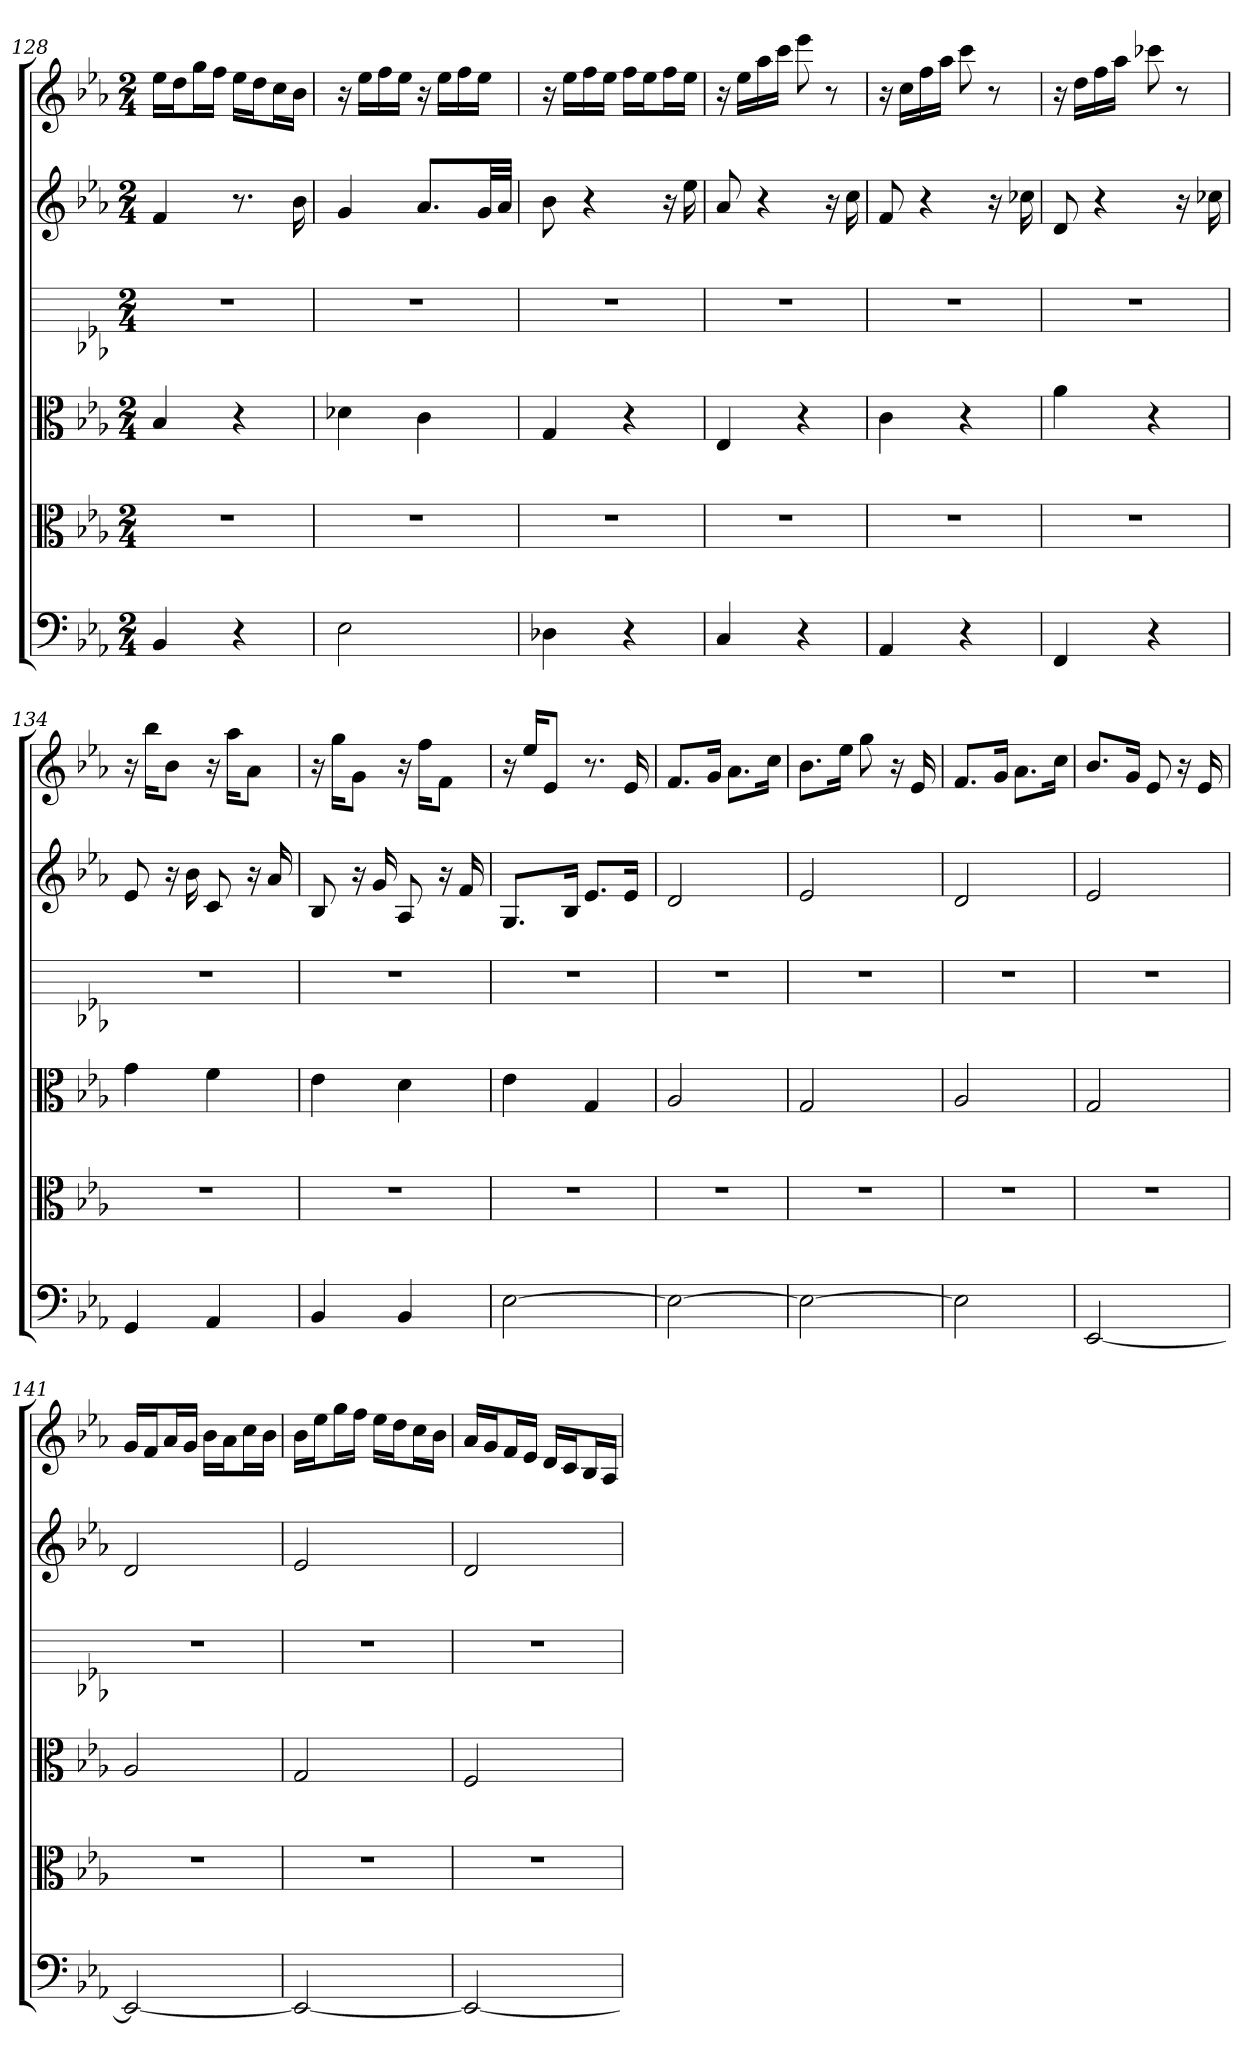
**kern	**kern	**kern	**kern	**kern	**kern
*part6	*part5	*part4	*part3	*part2	*part1
*staff6	*staff5	*staff4	*staff3	*staff2	*staff1
*clefF4	*clefC3	*clefC3	*	*	*
*k[b-e-a-]	*k[b-e-a-]	*k[b-e-a-]	*k[b-e-a-]	*k[b-e-a-]	*k[b-e-a-]
*E-:	*E-:	*E-:	*E-:	*E-:	*E-:
*M2/4	*M2/4	*M2/4	*M2/4	*M2/4	*M2/4
=128	=128	=128	=128	=128	=128
4BB-	2r	4B-	2r	4f	16ee-LL
.	.	.	.	.	16ddJ
.	.	.	.	.	16ggL
.	.	.	.	.	16ffJJ
4r	.	4r	.	8.r	16ee-LL
.	.	.	.	.	16ddJ
.	.	.	.	.	16ccL
.	.	.	.	16b-	16b-JJ
=129	=129	=129	=129	=129	=129
2E-	2r	4d-X	2r	4g	16r
.	.	.	.	.	16ee-LL
.	.	.	.	.	16ff
.	.	.	.	.	16ee-JJ
.	.	4c	.	8.a-L	16r
.	.	.	.	.	16ee-LL
.	.	.	.	.	16ff
.	.	.	.	32gLL	16ee-JJ
.	.	.	.	32a-JJJ	.
=130	=130	=130	=130	=130	=130
4D-X	2r	4G	2r	8b-	16r
.	.	.	.	.	16ee-LL
.	.	.	.	4r	16ff
.	.	.	.	.	16ee-JJ
4r	.	4r	.	.	16ffLL
.	.	.	.	.	16ee-J
.	.	.	.	16r	16ffL
.	.	.	.	16ee-	16ee-JJ
=131	=131	=131	=131	=131	=131
4C	2r	4E-	2r	8a-	16r
.	.	.	.	.	16ee-LL
.	.	.	.	4r	16aa-
.	.	.	.	.	16cccJJ
4r	.	4r	.	.	8eee-
.	.	.	.	16r	8r
.	.	.	.	16cc	.
=132	=132	=132	=132	=132	=132
4AA-	2r	4c	2r	8f	16r
.	.	.	.	.	16ccLL
.	.	.	.	4r	16ff
.	.	.	.	.	16aa-JJ
4r	.	4r	.	.	8ccc
.	.	.	.	16r	8r
.	.	.	.	16cc-X	.
=133	=133	=133	=133	=133	=133
4FF	2r	4a-	2r	8d	16r
.	.	.	.	.	16ddLL
.	.	.	.	4r	16ff
.	.	.	.	.	16aa-JJ
4r	.	4r	.	.	8ccc-X
.	.	.	.	16r	8r
.	.	.	.	16cc-X	.
=134	=134	=134	=134	=134	=134
4GG	2r	4g	2r	8e-	16r
.	.	.	.	.	16bb-KL
.	.	.	.	16r	8b-J
.	.	.	.	16b-	.
4AA-	.	4f	.	8c	16r
.	.	.	.	.	16aa-KL
.	.	.	.	16r	8a-J
.	.	.	.	16a-	.
=135	=135	=135	=135	=135	=135
4BB-	2r	4e-	2r	8B-	16r
.	.	.	.	.	16ggKL
.	.	.	.	16r	8gJ
.	.	.	.	16g	.
4BB-	.	4d	.	8A-	16r
.	.	.	.	.	16ffKL
.	.	.	.	16r	8fJ
.	.	.	.	16f	.
=136	=136	=136	=136	=136	=136
[2E-	2r	4e-	2r	8.GL	16r
.	.	.	.	.	16ee-KL
.	.	.	.	.	8e-J
.	.	.	.	16B-Jk	.
.	.	4G	.	8.e-L	8.r
.	.	.	.	16e-Jk	16e-
=137	=137	=137	=137	=137	=137
2E-_	2r	2A-	2r	2d	8.fL
.	.	.	.	.	16gJk
.	.	.	.	.	8.a-L
.	.	.	.	.	16ccJk
=138	=138	=138	=138	=138	=138
2E-_	2r	2G	2r	2e-	8.b-L
.	.	.	.	.	16ee-Jk
.	.	.	.	.	8gg
.	.	.	.	.	16r
.	.	.	.	.	16e-
=139	=139	=139	=139	=139	=139
2E-]	2r	2A-	2r	2d	8.fL
.	.	.	.	.	16gJk
.	.	.	.	.	8.a-L
.	.	.	.	.	16ccJk
=140	=140	=140	=140	=140	=140
[2EE-	2r	2G	2r	2e-	8.b-L
.	.	.	.	.	16gJk
.	.	.	.	.	8e-
.	.	.	.	.	16r
.	.	.	.	.	16e-
=141	=141	=141	=141	=141	=141
2EE-_	2r	2A-	2r	2d	16gLL
.	.	.	.	.	16fJ
.	.	.	.	.	16a-L
.	.	.	.	.	16gJJ
.	.	.	.	.	16b-LL
.	.	.	.	.	16a-J
.	.	.	.	.	16ccL
.	.	.	.	.	16b-JJ
=142	=142	=142	=142	=142	=142
2EE-_	2r	2G	2r	2e-	16b-LL
.	.	.	.	.	16ee-J
.	.	.	.	.	16ggL
.	.	.	.	.	16ffJJ
.	.	.	.	.	16ee-LL
.	.	.	.	.	16ddJ
.	.	.	.	.	16ccL
.	.	.	.	.	16b-JJ
=143	=143	=143	=143	=143	=143
2EE-_	2r	2F	2r	2d	16a-LL
.	.	.	.	.	16gJ
.	.	.	.	.	16fL
.	.	.	.	.	16e-JJ
.	.	.	.	.	16dLL
.	.	.	.	.	16cJ
.	.	.	.	.	16B-L
.	.	.	.	.	16A-JJ
=	=	=	=	=	=
*-	*-	*-	*-	*-	*-
